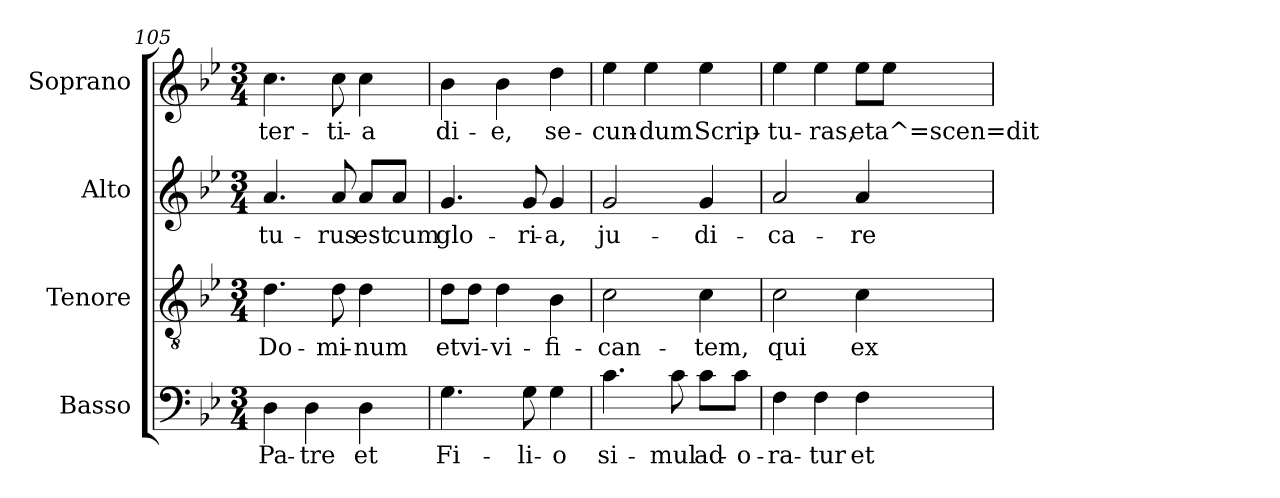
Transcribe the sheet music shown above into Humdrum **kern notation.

**kern	**text	**kern	**text	**kern	**text	**kern	**text
*part4	*part4	*part3	*part3	*part2	*part2	*part1	*part1
*staff4	*staff4	*staff3	*staff3	*staff2	*staff2	*staff1	*staff1
*I"Basso	*	*I"Tenore	*	*I"Alto	*	*I"Soprano	*
*I'B	*	*I'T	*	*I'A	*	*I'S	*
*clefF4	*	*clefGv2	*	*clefG2	*	*clefG2	*
*k[b-e-]	*	*k[b-e-]	*	*k[b-e-]	*	*k[b-e-]	*
*B-:	*	*B-:	*	*B-:	*	*B-:	*
*M3/4	*	*M3/4	*	*M3/4	*	*M3/4	*
=105	=105	=105	=105	=105	=105	=105	=105
!	!LO:LY:b:cj	!	!LO:LY:b:cj	!	!LO:LY:b:cj	!	!LO:LY:b:cj
4D\	Pa-	4.d\	Do-	4.a/	-tu-	4.cc\	ter-
!	!LO:LY:b:cj	!	!	!	!	!	!
4D\	-tre	.	.	.	.	.	.
!	!	!	!LO:LY:b:cj	!	!LO:LY:b:cj	!	!LO:LY:b:cj
.	.	8d\	-mi-	8a/	-rus	8cc\	-ti-
!	!LO:LY:b:cj	!	!LO:LY:b:cj	!	!LO:LY:b:cj	!	!LO:LY:b:cj
4D\	et	4d\	-num	8a/L	est	4cc\	-a
!	!	!	!	!	!LO:LY:b:cj	!	!
.	.	.	.	8a/J	cum	.	.
=106	=106	=106	=106	=106	=106	=106	=106
!	!LO:LY:b:cj	!	!LO:LY:b:cj	!	!LO:LY:b:cj	!	!LO:LY:b:cj
4.G\	Fi-	8d\L	et	4.g/	glo-	4b-\	di-
!	!	!	!LO:LY:b:cj	!	!	!	!
.	.	8d\J	vi-	.	.	.	.
!	!	!	!LO:LY:b:cj	!	!	!	!LO:LY:b:cj
.	.	4d\	-vi-	.	.	4b-\	-e,
!	!LO:LY:b:cj	!	!	!	!LO:LY:b:cj	!	!
8G\	-li-	.	.	8g/	-ri-	.	.
!	!LO:LY:b:cj	!	!LO:LY:b:cj	!	!LO:LY:b:cj	!	!LO:LY:b:cj
4G\	-o	4B-\	-fi-	4g/	-a,	4dd\	se-
=107	=107	=107	=107	=107	=107	=107	=107
!	!LO:LY:b:cj	!	!LO:LY:b:cj	!	!LO:LY:b:cj	!	!LO:LY:b:cj
4.c\	si-	2c\	-can-	2g/	ju-	4ee-\	-cun-
!	!	!	!	!	!	!	!LO:LY:b:cj
.	.	.	.	.	.	4ee-\	-dum
!	!LO:LY:b:cj	!	!	!	!	!	!
8c\	-mul	.	.	.	.	.	.
!	!LO:LY:b:cj	!	!LO:LY:b:cj	!	!LO:LY:b:cj	!	!LO:LY:b:cj
8c\L	ad-	4c\	-tem,	4g/	-di-	4ee-\	Scrip-
!	!LO:LY:b:cj	!	!	!	!	!	!
8c\J	-o-	.	.	.	.	.	.
=108	=108	=108	=108	=108	=108	=108	=108
!	!LO:LY:b:cj	!	!LO:LY:b:cj	!	!LO:LY:b:cj	!	!LO:LY:b:cj
4F\	-ra-	2c\	qui	2a/	-ca-	4ee-\	-tu-
!	!LO:LY:b:cj	!	!	!	!	!	!LO:LY:b:cj
4F\	-tur	.	.	.	.	4ee-\	-ras,
!	!LO:LY:b:cj	!	!LO:LY:b:cj	!	!LO:LY:b:cj	!	!LO:LY:b:cj
4F\	et	4c\	ex	4a/	-re	8ee-\L	et
!	!	!	!	!	!	!	!LO:LY:b:cj
.	.	.	.	.	.	8ee-\J	a^=scen=dit
=	=	=	=	=	=	=	=
*-	*-	*-	*-	*-	*-	*-	*-
